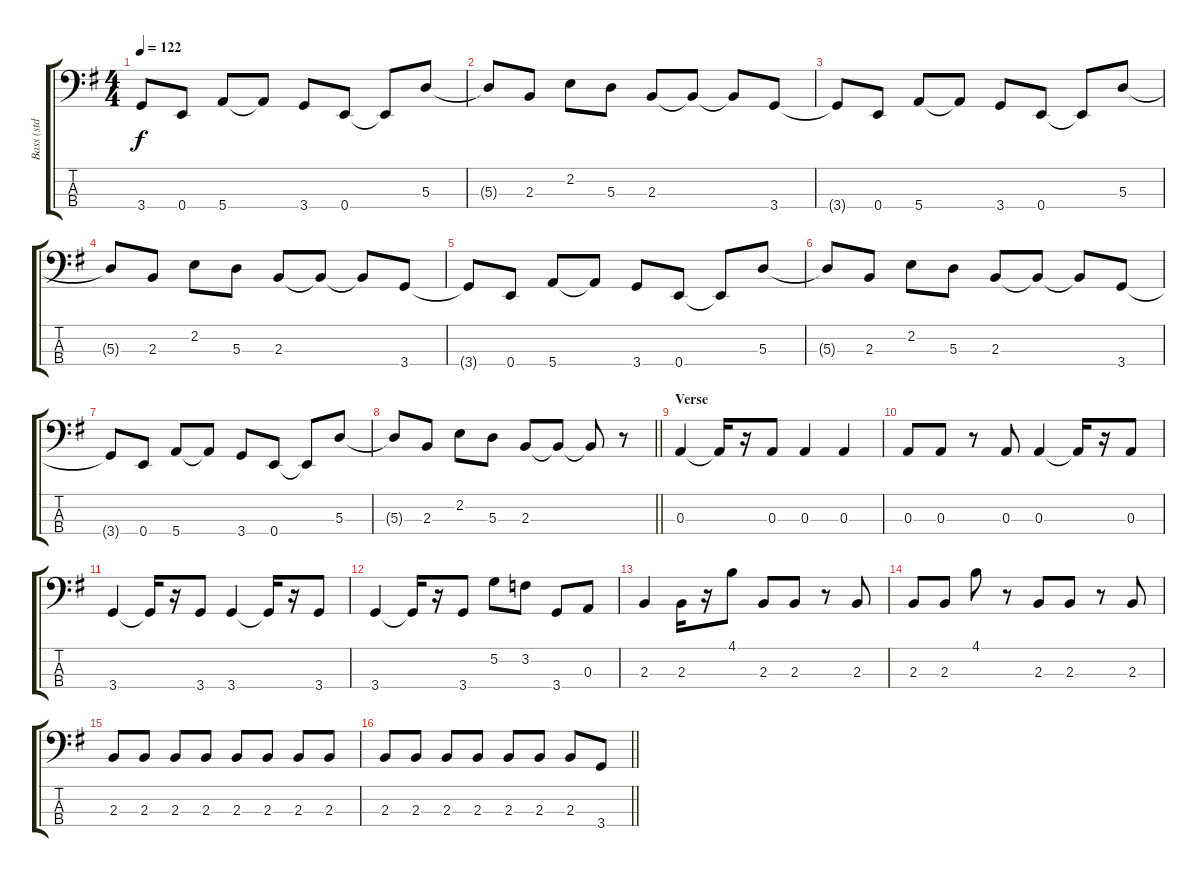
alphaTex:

\track ("Bass (std tuning)" "Bass (std ") {instrument electricbassfinger}
\staff {score tabs}
\tuning (G2 D2 A1 E1) {hide}
\ts (4 4)
\tempo 122
\clef f4
\ks g
3.4{t}.8{dy f} 0.4.8 5.4.8 5.4{t}.8 3.4.8 0.4.8 0.4{t}.8 5.3.8 |
5.3{t}.8 2.3.8 2.2.8 5.3.8 2.3.8 2.3{t}.8 2.3{t}.8 3.4.8 |
3.4{t}.8 0.4.8 5.4.8 5.4{t}.8 3.4.8 0.4.8 0.4{t}.8 5.3.8 |
5.3{t}.8 2.3.8 2.2.8 5.3.8 2.3.8 2.3{t}.8 2.3{t}.8 3.4.8 |
3.4{t}.8 0.4.8 5.4.8 5.4{t}.8 3.4.8 0.4.8 0.4{t}.8 5.3.8 |
5.3{t}.8 2.3.8 2.2.8 5.3.8 2.3.8 2.3{t}.8 2.3{t}.8 3.4.8 |
3.4{t}.8 0.4.8 5.4.8 5.4{t}.8 3.4.8 0.4.8 0.4{t}.8 5.3.8 |
\barLineRight lightlight
5.3{t}.8 2.3.8 2.2.8 5.3.8 2.3.8 2.3{t}.8 2.3{t}.8 r.8 |
\section ("" "Verse")
0.3.4 0.3{t}.16 r.16 0.3.8 0.3.4 0.3.4 |
0.3.8 0.3.8 r.8 0.3.8 0.3.4 0.3{t}.16 r.16 0.3.8 |
3.4.4 3.4{t}.16 r.16 3.4.8 3.4.4 3.4{t}.16 r.16 3.4.8 |
3.4.4 3.4{t}.16 r.16 3.4.8 5.2.8 3.2.8 3.4.8 0.3.8 |
2.3.4 2.3.16 r.16 4.1.8 2.3.8 2.3.8 r.8 2.3.8 |
2.3.8 2.3.8 4.1.8 r.8 2.3.8 2.3.8 r.8 2.3.8 |
2.3.8 2.3.8 2.3.8 2.3.8 2.3.8 2.3.8 2.3.8 2.3.8 |
\barLineRight lightlight
2.3.8 2.3.8 2.3.8 2.3.8 2.3.8 2.3.8 2.3.8 3.4.8
